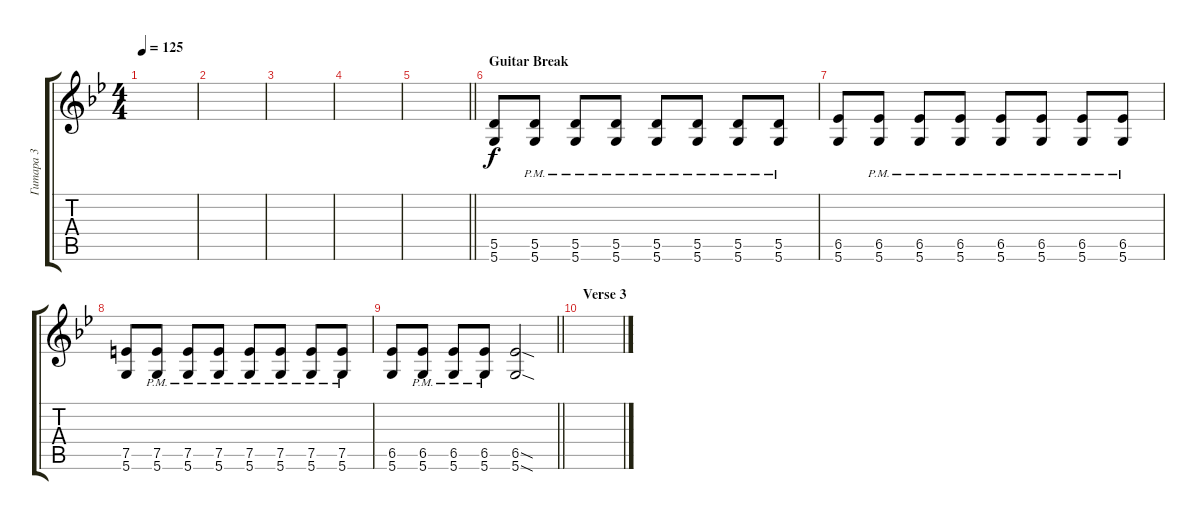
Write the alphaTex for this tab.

\track ("Гитара 3" "Гитара 3") {instrument distortionguitar}
\staff {score tabs}
\tuning (E4 B3 G3 D3 A2 D2) {hide}
\ts (4 4)
\tempo 125
\clef g2
\ks gminor
|
|
|
|
\barLineRight lightlight
|
\section ("" "Guitar Break")
(5.5 5.6).8 (5.5{pm} 5.6{pm}).8 (5.5{pm} 5.6{pm}).8 (5.5{pm} 5.6{pm}).8 (5.5{pm} 5.6{pm}).8 (5.5{pm} 5.6{pm}).8 (5.5{pm} 5.6{pm}).8 (5.5{pm} 5.6{pm}).8 |
(6.5 5.6).8 (6.5{pm} 5.6{pm}).8 (6.5{pm} 5.6{pm}).8 (6.5{pm} 5.6{pm}).8 (6.5{pm} 5.6{pm}).8 (6.5{pm} 5.6{pm}).8 (6.5{pm} 5.6{pm}).8 (6.5{pm} 5.6{pm}).8 |
(7.5 5.6).8 (7.5{pm} 5.6{pm}).8 (7.5{pm} 5.6{pm}).8 (7.5{pm} 5.6{pm}).8 (7.5{pm} 5.6{pm}).8 (7.5{pm} 5.6{pm}).8 (7.5{pm} 5.6{pm}).8 (7.5{pm} 5.6{pm}).8 |
\barLineRight lightlight
(6.5 5.6).8 (6.5{pm} 5.6{pm}).8 (6.5{pm} 5.6{pm}).8 (6.5{pm} 5.6{pm}).8 (6.5{sod} 5.6{sod}).2 |
\section ("" "Verse 3")
